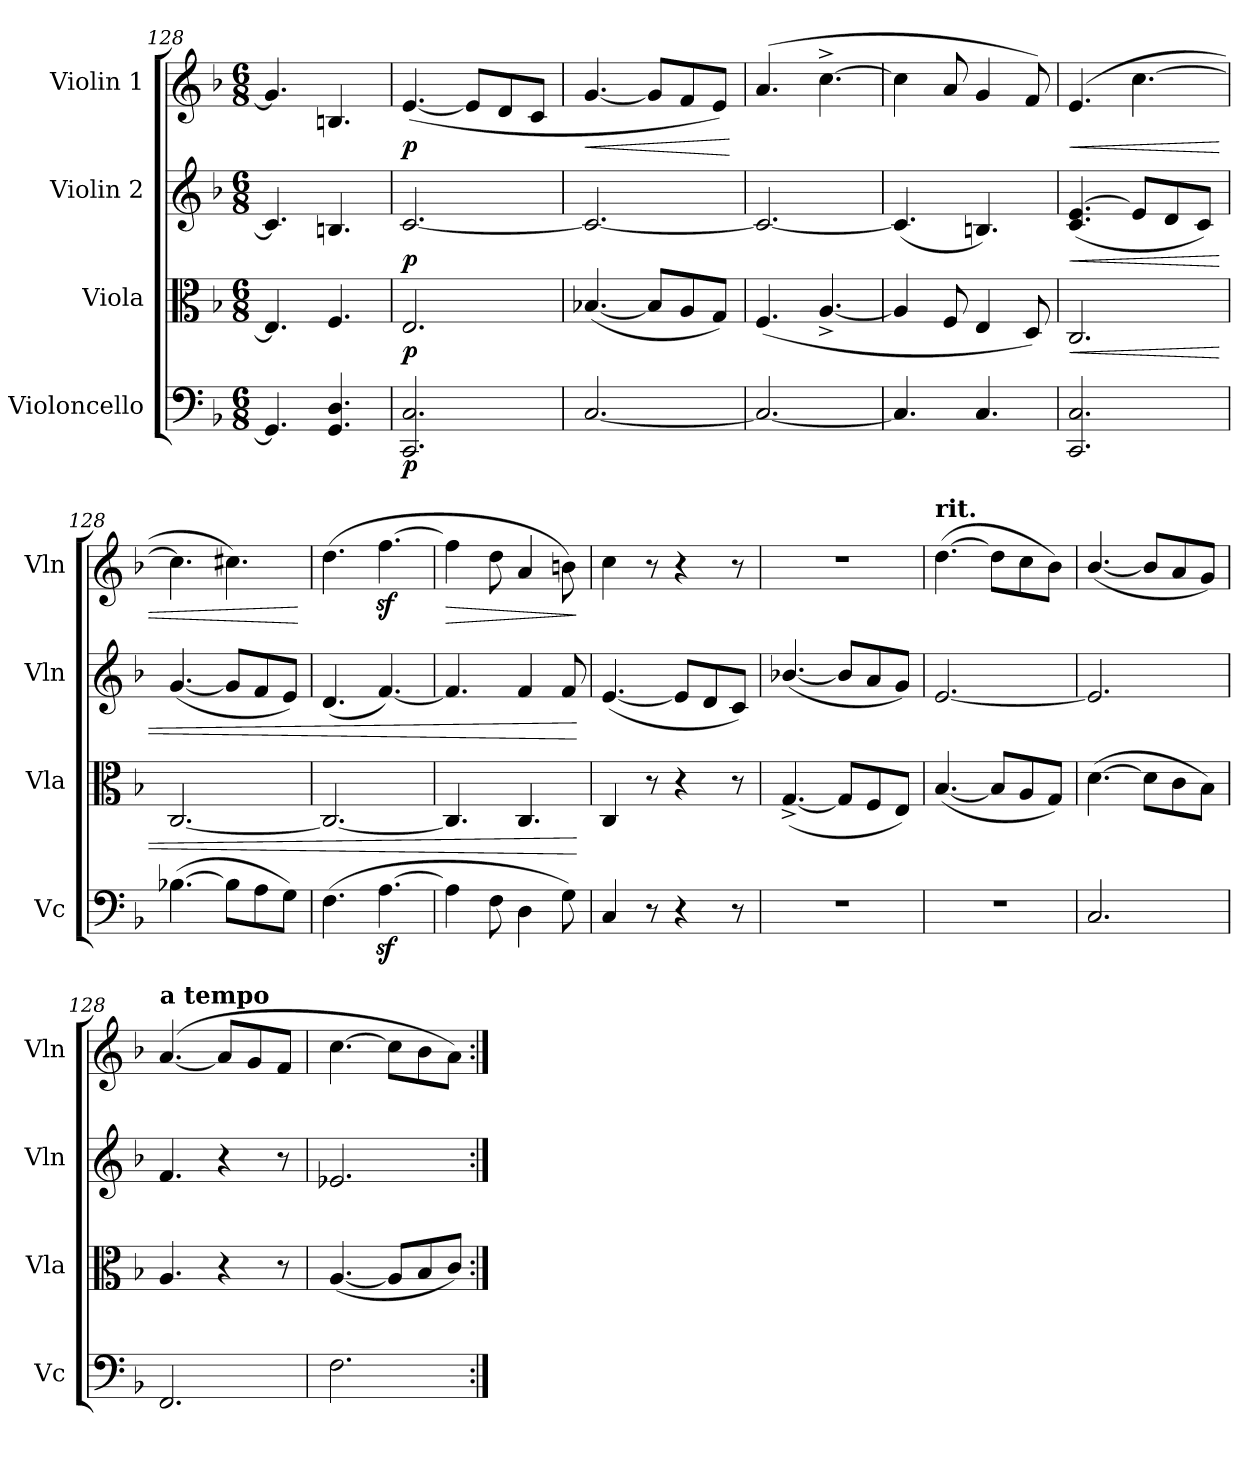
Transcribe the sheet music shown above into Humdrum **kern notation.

**kern	**dynam	**kern	**dynam	**kern	**dynam	**kern	**dynam
*part4	*part4	*part3	*part3	*part2	*part2	*part1	*part1
*staff4	*staff4	*staff3	*staff3	*staff2	*staff2	*staff1	*staff1
*I"Violoncello	*	*I"Viola	*	*I"Violin 2	*	*I"Violin 1	*
*I'Vc	*	*I'Vla	*	*I'Vln	*	*I'Vln	*
*clefF4	*	*clefC3	*	*clefG2	*	*clefG2	*
*k[b-]	*	*k[b-]	*	*k[b-]	*	*k[b-]	*
*M6/8	*	*M6/8	*	*M6/8	*	*M6/8	*
=128X8	=128X8	=128X8	=128X8	=128X8	=128X8	=128X8	=128X8
4.GG/]	.	4.E/]	.	4.c/]	.	4.g/]	.
4.GG/ 4.D/	.	4.F/	.	4.Bn/	.	4.Bn/	.
=128X9	=128X9	=128X9	=128X9	=128X9	=128X9	=128X9	=128X9
!	!LO:DY:b	!	!LO:DY:b	!	!LO:DY:b	!	!LO:DY:b
2.CC/ 2.C/	p	2.E/	p	[2.c/	p	([4.e/	p
.	.	.	.	.	.	8e/L]	.
.	.	.	.	.	.	8d/	.
.	.	.	.	.	.	8c/J	.
=128X10	=128X10	=128X10	=128X10	=128X10	=128X10	=128X10	=128X10
!	!	!	!	!	!	!	!LO:HP:b
[2.C/	.	([4.B-X/	.	2.c/_	.	[4.g/	<
.	.	8B-/L]	.	.	.	8g/L]	.
.	.	8A/	.	.	.	8f/	.
.	.	8G/J)	.	.	.	8e/J)	.
.	.	.	.	.	.	.	[
=128X11	=128X11	=128X11	=128X11	=128X11	=128X11	=128X11	=128X11
2.C/_	.	(<4.F/	.	2.c/_	.	(4.a/	.
.	.	[4.A^>/	.	.	.	[4.cc^\	.
=128X12	=128X12	=128X12	=128X12	=128X12	=128X12	=128X12	=128X12
4.C/]	.	4A/]	.	(4.c/]	.	4cc\]	.
.	.	8F/	.	.	.	8a/	.
4.C/	.	4E/	.	4.Bn/)	.	4g/	.
.	.	8D/)	.	.	.	8f/)	.
=128X13	=128X13	=128X13	=128X13	=128X13	=128X13	=128X13	=128X13
!	!	!	!LO:HP:b	!	!LO:HP:b	!	!LO:HP:b
2.CC/ 2.C/	.	2.C/	<	(4.c/ [4.e/	<	(4.e/	<
.	.	.	.	8e/L]	.	[4.cc\	.
.	.	.	.	8d/	.	.	.
.	.	.	.	8c/J)	.	.	.
=128X14	=128X14	=128X14	=128X14	=128X14	=128X14	=128X14	=128X14
([4.B-X\	.	[2.C/	.	([4.g/	.	4.cc\]	.
8B-\L]	.	.	.	8g/L]	.	4.cc#X\)	.
8A\	.	.	.	8f/	.	.	.
8G\J)	.	.	.	8e/J)	.	.	.
.	.	.	.	.	.	.	[
=128X15	=128X15	=128X15	=128X15	=128X15	=128X15	=128X15	=128X15
(4.F\	.	2.C/_	.	(4.d/	.	(4.dd\	.
[4.Az<\	.	.	.	[4.f/)	.	[4.ffz<\	.
=128X16	=128X16	=128X16	=128X16	=128X16	=128X16	=128X16	=128X16
!	!	!	!	!	!	!	!LO:HP:b
4A\]	.	4.C/]	.	4.f/]	.	4ff\]	>
8F\	.	.	.	.	.	8dd\	.
4D\	.	4.C/	.	4f/	.	4a/	.
8G\)	.	.	.	8f/	.	8bn\)	.
.	.	.	[	.	[	.	]
!!LO:LB:g=z
=128X17	=128X17	=128X17	=128X17	=128X17	=128X17	=128X17	=128X17
4C/	.	4C/	.	([4.e/	.	4cc\	.
8r	.	8r	.	.	.	8r	.
4r	.	4r	.	8e/L]	.	4r	.
.	.	.	.	8d/	.	.	.
8r	.	8r	.	8c/J)	.	8r	.
!!LO:LB:g=z
=128X18	=128X18	=128X18	=128X18	=128X18	=128X18	=128X18	=128X18
2.r	.	([4.G^>/	.	([4.b-X/	.	2.r	.
.	.	8G/L]	.	8b-/L]	.	.	.
.	.	8F/	.	8a/	.	.	.
.	.	8E/J)	.	8g/J)	.	.	.
=128X19	=128X19	=128X19	=128X19	=128X19	=128X19	=128X19	=128X19
!	!	!	!	!	!	!LO:TX:a:B:t=rit.	!
2.r	.	([4.B-/	.	[2.e/	.	([4.dd\	.
.	.	8B-/L]	.	.	.	8dd\L]	.
.	.	8A/	.	.	.	8cc\	.
.	.	8G/J)	.	.	.	8b-\J)	.
=128X20	=128X20	=128X20	=128X20	=128X20	=128X20	=128X20	=128X20
2.C/	.	([4.d\	.	2.e/]	.	([4.b-/	.
.	.	8d\L]	.	.	.	8b-/L]	.
.	.	8c\	.	.	.	8a/	.
.	.	8B-\J)	.	.	.	8g/J)	.
=128X21	=128X21	=128X21	=128X21	=128X21	=128X21	=128X21	=128X21
!	!	!	!	!	!	!LO:TX:a:B:t=a tempo	!
2.FF/	.	4.A/	.	4.f/	.	([4.a/	.
.	.	4r	.	4r	.	8a/L]	.
.	.	.	.	.	.	8g/	.
.	.	8r	.	8r	.	8f/J	.
=128X22	=128X22	=128X22	=128X22	=128X22	=128X22	=128X22	=128X22
2.F\	.	([4.A/	.	2.e-X/	.	[4.cc\	.
.	.	8A/L]	.	.	.	8cc\L]	.
.	.	8B-/	.	.	.	8b-\	.
.	.	8c/J)	.	.	.	8a\J)	.
=:|!	=:|!	=:|!	=:|!	=:|!	=:|!	=:|!	=:|!
*-	*-	*-	*-	*-	*-	*-	*-
